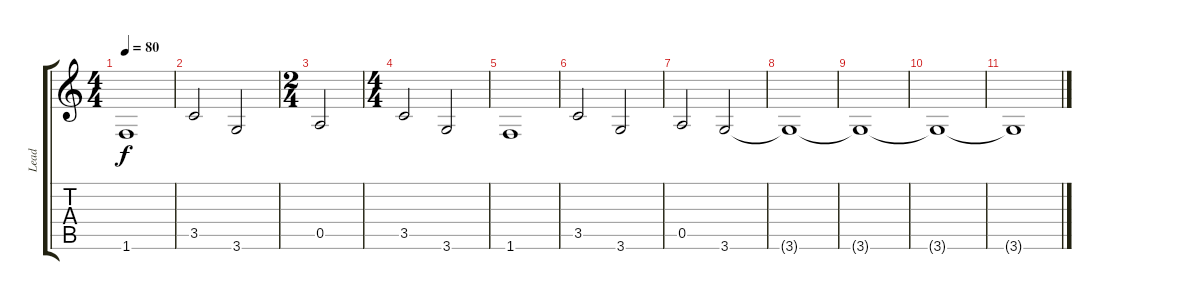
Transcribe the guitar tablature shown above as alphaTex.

\track ("Lead" "Lead") {instrument overdrivenguitar}
\staff {score tabs}
\tuning (E4 B3 G3 D3 A2 E2) {hide}
\ts (4 4)
\tempo 80
\clef g2
\ks c
1.6.1{dy f} |
3.5.2 3.6.2 |
\ts (2 4)
0.5.2 |
\ts (4 4)
3.5.2 3.6.2 |
1.6.1 |
3.5.2 3.6.2 |
0.5.2 3.6.2 |
3.6{t}.1 |
3.6{t}.1 |
3.6{t}.1 |
3.6{t}.1
